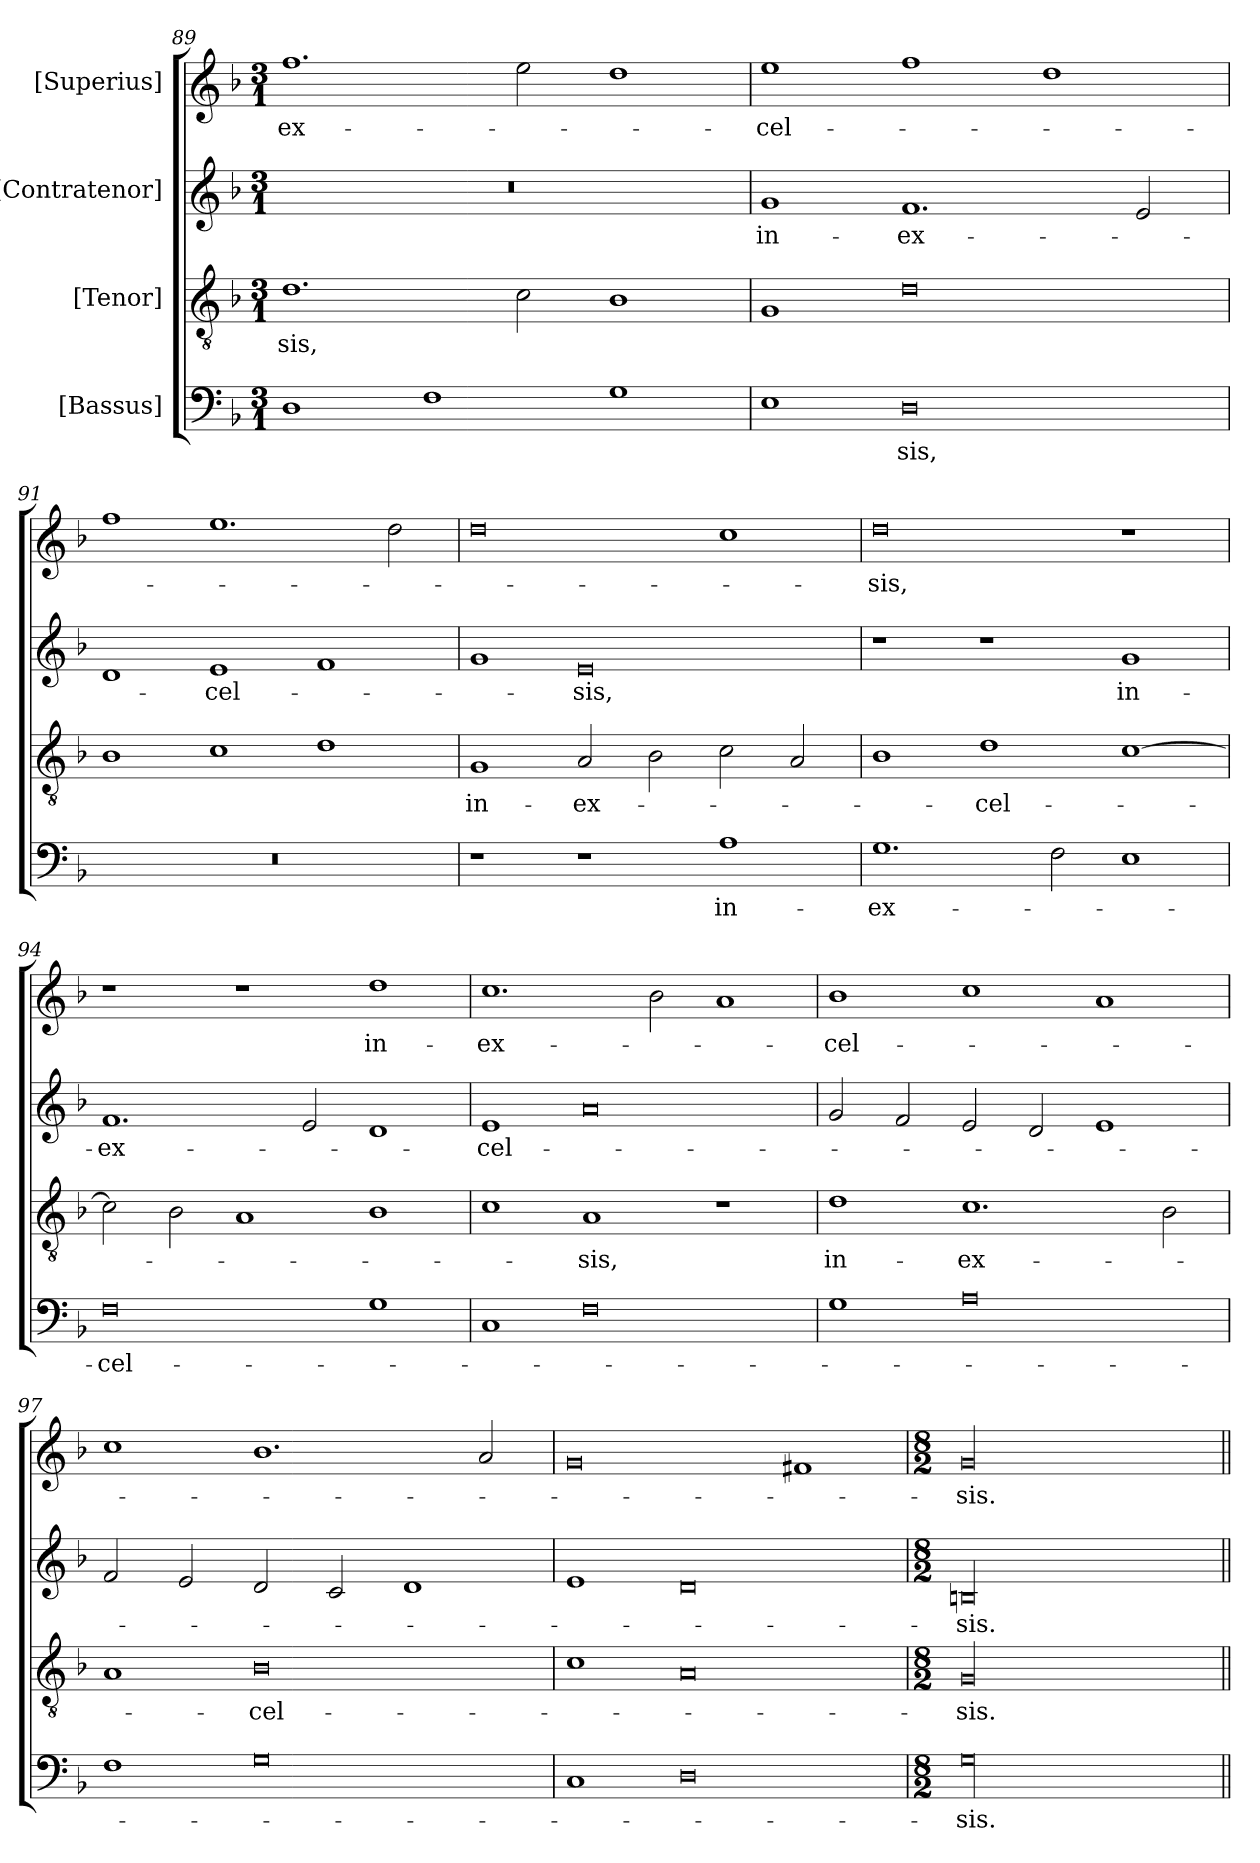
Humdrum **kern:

**kern	**text	**kern	**text	**kern	**text	**kern	**text
*part4	*part4	*part3	*part3	*part2	*part2	*part1	*part1
*staff4	*staff4	*staff3	*staff3	*staff2	*staff2	*staff1	*staff1
*I"[Bassus]	*	*I"[Tenor]	*	*I"[Contratenor]	*	*I"[Superius]	*
*clefF4	*	*clefGv2	*	*clefG2	*	*clefG2	*
*k[b-]	*	*k[b-]	*	*k[b-]	*	*k[b-]	*
*M3/1	*	*M3/1	*	*M3/1	*	*M3/1	*
=89	=89	=89	=89	=89	=89	=89	=89
1D\	.	1.d\	-sis,	0.r	.	1.ff\	ex-
1F\	.	.	.	.	.	.	.
.	.	2c\	.	.	.	2ee\	.
1G\	.	1B-\	.	.	.	1dd\	.
=90	=90	=90	=90	=90	=90	=90	=90
1E\	.	1G/	.	1g/	in-	1ee\	-cel-
0D\	-sis,	0d\	.	1.f/	ex-	1ff\	.
.	.	.	.	.	.	1dd\	.
.	.	.	.	2e/	.	.	.
=91	=91	=91	=91	=91	=91	=91	=91
0.r	.	1B-\	.	1d/	.	1ff\	.
.	.	1c\	.	1e/	-cel-	1.ee\	.
.	.	1d\	.	1f/	.	.	.
.	.	.	.	.	.	2dd\	.
=92	=92	=92	=92	=92	=92	=92	=92
1r	.	1G/	in-	1g/	.	0dd\	.
1r	.	2A/	ex-	0e/	-sis,	.	.
.	.	2B-\	.	.	.	.	.
1A\	in-	2c\	.	.	.	1cc\	.
.	.	2A/	.	.	.	.	.
=93	=93	=93	=93	=93	=93	=93	=93
1.G\	ex-	1B-\	.	1r	.	0dd\	-sis,
.	.	1d\	-cel-	1r	.	.	.
2F\	.	.	.	.	.	.	.
1E\	.	[1c\	.	1g/	in-	1r	.
=94	=94	=94	=94	=94	=94	=94	=94
0F\	-cel-	2c\]	.	1.f/	ex-	1r	.
.	.	2B-\	.	.	.	.	.
.	.	1A/	.	.	.	1r	.
.	.	.	.	2e/	.	.	.
1G\	.	1B-\	.	1d/	.	1dd\	in-
=95	=95	=95	=95	=95	=95	=95	=95
1C/	.	1c\	.	1e/	-cel-	1.cc\	ex-
0F\	.	1A/	-sis,	0a/	.	.	.
.	.	.	.	.	.	2b-\	.
.	.	1r	.	.	.	1a/	.
=96	=96	=96	=96	=96	=96	=96	=96
1G\	.	1d\	in-	2g/	.	1b-\	-cel-
.	.	.	.	2f/	.	.	.
0A\	.	1.c\	ex-	2e/	.	1cc\	.
.	.	.	.	2d/	.	.	.
.	.	.	.	1e/	.	1a/	.
.	.	2B-\	.	.	.	.	.
=97	=97	=97	=97	=97	=97	=97	=97
1F\	.	1A/	.	2f/	.	1cc\	.
.	.	.	.	2e/	.	.	.
0G\	.	0B-\	-cel-	2d/	.	1.b-\	.
.	.	.	.	2c/	.	.	.
.	.	.	.	1d/	.	.	.
.	.	.	.	.	.	2a/	.
=98	=98	=98	=98	=98	=98	=98	=98
1C/	.	1c\	.	1e/	.	0g/	.
0D\	.	0A/	.	0d/	.	.	.
.	.	.	.	.	.	1f#X/	.
=99	=99	=99	=99	=99	=99	=99	=99
*M8/2	*	*M8/2	*	*M8/2	*	*M8/2	*
00G\	-sis.	00G/	-sis.	00Bn/	-sis.	00g/	-sis.
=||	=||	=||	=||	=||	=||	=||	=||
*-	*-	*-	*-	*-	*-	*-	*-
